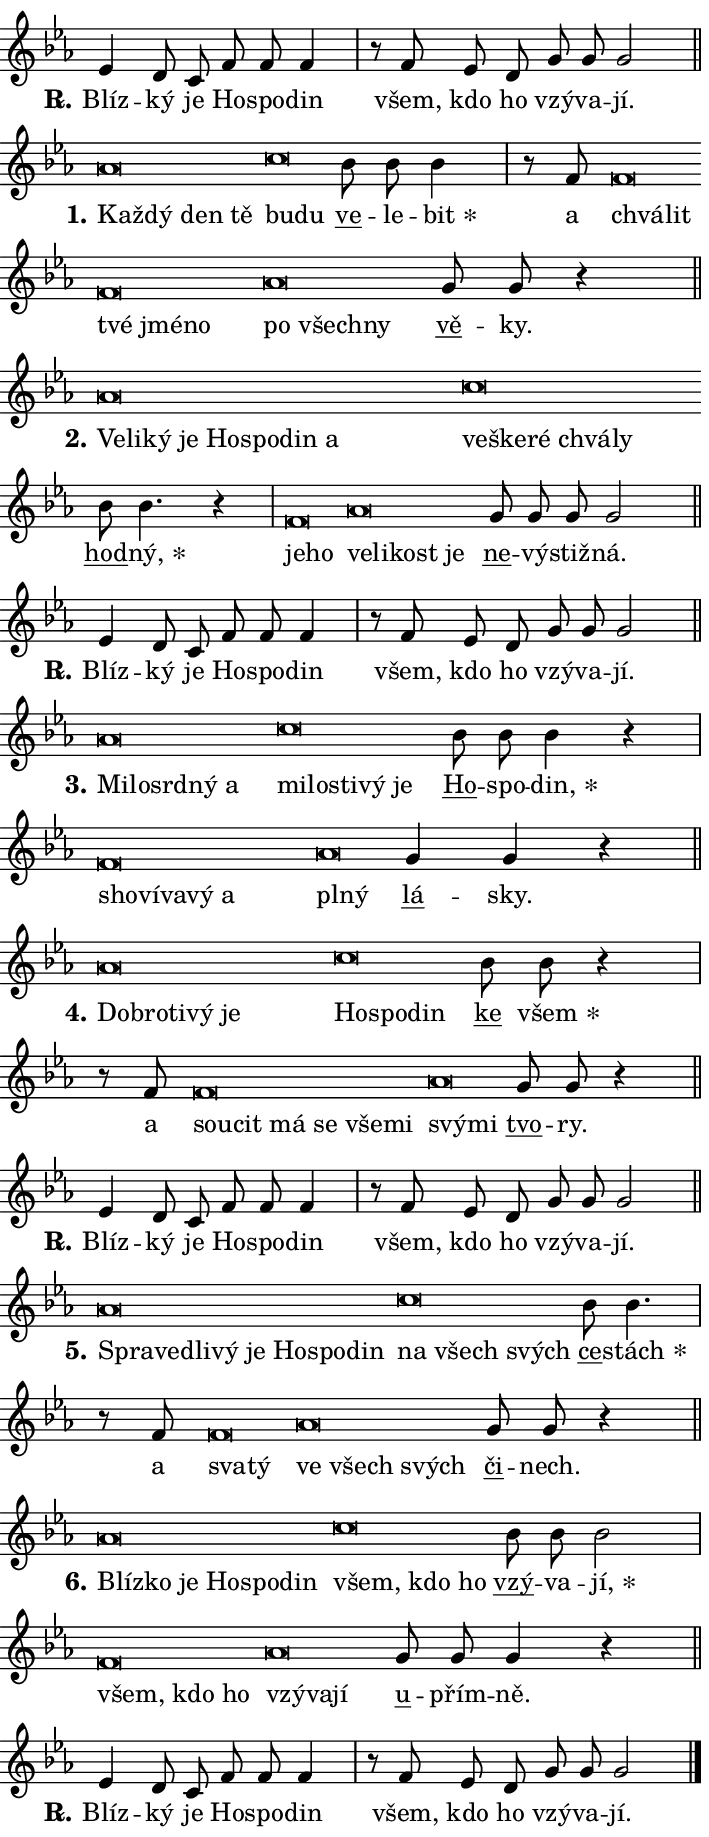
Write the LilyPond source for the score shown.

\version "2.24.0"
\header { tagline = "" }
\paper {
  indent = 0\cm
  top-margin = 0\cm
  right-margin = 0.13\cm % to fit lyric hyphens
  bottom-margin = 0\cm
  left-margin = 0\cm
  paper-width = 12\cm
  page-breaking = #ly:one-page-breaking
  system-system-spacing.basic-distance = #11
  score-system-spacing.basic-distance = #11
  ragged-last = ##f
}


%% Author: Thomas Morley
%% https://lists.gnu.org/archive/html/lilypond-user/2020-05/msg00002.html
#(define (line-position grob)
"Returns position of @var[grob} in current system:
   @code{'start}, if at first time-step
   @code{'end}, if at last time-step
   @code{'middle} otherwise
"
  (let* ((col (ly:item-get-column grob))
         (ln (ly:grob-object col 'left-neighbor))
         (rn (ly:grob-object col 'right-neighbor))
         (col-to-check-left (if (ly:grob? ln) ln col))
         (col-to-check-right (if (ly:grob? rn) rn col))
         (break-dir-left
           (and
             (ly:grob-property col-to-check-left 'non-musical #f)
             (ly:item-break-dir col-to-check-left)))
         (break-dir-right
           (and
             (ly:grob-property col-to-check-right 'non-musical #f)
             (ly:item-break-dir col-to-check-right))))
        (cond ((eqv? 1 break-dir-left) 'start)
              ((eqv? -1 break-dir-right) 'end)
              (else 'middle))))

#(define (tranparent-at-line-position vctor)
  (lambda (grob)
  "Relying on @code{line-position} select the relevant enry from @var{vctor}.
Used to determine transparency,"
    (case (line-position grob)
      ((end) (not (vector-ref vctor 0)))
      ((middle) (not (vector-ref vctor 1)))
      ((start) (not (vector-ref vctor 2))))))

noteHeadBreakVisibility =
#(define-music-function (break-visibility)(vector?)
"Makes @code{NoteHead}s transparent relying on @var{break-visibility}"
#{
  \override NoteHead.transparent =
    #(tranparent-at-line-position break-visibility)
#})

#(define delete-ledgers-for-transparent-note-heads
  (lambda (grob)
    "Reads whether a @code{NoteHead} is transparent.
If so this @code{NoteHead} is removed from @code{'note-heads} from
@var{grob}, which is supposed to be @code{LedgerLineSpanner}.
As a result ledgers are not printed for this @code{NoteHead}"
    (let* ((nhds-array (ly:grob-object grob 'note-heads))
           (nhds-list
             (if (ly:grob-array? nhds-array)
                 (ly:grob-array->list nhds-array)
                 '()))
           ;; Relies on the transparent-property being done before
           ;; Staff.LedgerLineSpanner.after-line-breaking is executed.
           ;; This is fragile ...
           (to-keep
             (remove
               (lambda (nhd)
                 (ly:grob-property nhd 'transparent #f))
               nhds-list)))
      ;; TODO find a better method to iterate over grob-arrays, similiar
      ;; to filter/remove etc for lists
      ;; For now rebuilt from scratch
      (set! (ly:grob-object grob 'note-heads)  '())
      (for-each
        (lambda (nhd)
          (ly:pointer-group-interface::add-grob grob 'note-heads nhd))
        to-keep))))

squashNotes = {
  \override NoteHead.X-extent = #'(-0.2 . 0.2)
  \override NoteHead.Y-extent = #'(-0.75 . 0)
  \override NoteHead.stencil =
    #(lambda (grob)
       (let ((pos (ly:grob-property grob 'staff-position)))
         (begin
           (if (< pos -7) (display "ERROR: Lower brevis then expected\n") (display ""))
           (if (<= pos -6) ly:text-interface::print ly:note-head::print))))
}
unSquashNotes = {
  \revert NoteHead.X-extent
  \revert NoteHead.Y-extent
  \revert NoteHead.stencil
}

hideNotes = \noteHeadBreakVisibility #begin-of-line-visible
unHideNotes = \noteHeadBreakVisibility #all-visible

% work-around for resetting accidentals
% https://lilypond.org/doc/v2.23/Documentation/notation/displaying-rhythms#unmetered-music
cadenzaMeasure = {
  \cadenzaOff
  \partial 1024 s1024
  \cadenzaOn
}

#(define-markup-command (accent layout props text) (markup?)
  "Underline accented syllable"
  (interpret-markup layout props
    #{\markup \override #'(offset . 4.3) \underline { #text }#}))

responsum = \markup \concat {
  "R" \hspace #-1.05 \path #0.1 #'((moveto 0 0.07) (lineto 0.9 0.8)) \hspace #0.05 "."
}

spaceSize = #0.6828661417322834 % exact space size for TeX Gyre Schola

\layout {
  \context {
    \Staff
    \remove "Time_signature_engraver"
    \override LedgerLineSpanner.after-line-breaking = #delete-ledgers-for-transparent-note-heads
  }
  \context {
    \Lyrics {
      \override LyricSpace.minimum-distance = \spaceSize
      \override LyricText.font-name = #"TeX Gyre Schola"
      \override LyricText.font-size = 1
      \override StanzaNumber.font-name = #"TeX Gyre Schola Bold"
      \override StanzaNumber.font-size = 1
    }
  }
  \context {
    \Score 
    \override NoteHead.text =
      #(lambda (grob) 
        (let ((pos (ly:grob-property grob 'staff-position)))
          #{\markup {
            \combine
              \halign #-0.55 \raise #(if (= pos -6) 0 0.5) \override #'(thickness . 2) \draw-line #'(3.2 . 0)
              \musicglyph "noteheads.sM1"
          }#}))
  }
}

% magnetic-lyrics.ily
%
%   written by
%     Jean Abou Samra <jean@abou-samra.fr>
%     Werner Lemberg <wl@gnu.org>
%
%   adapted by
%     Jiri Hon <jiri.hon@gmail.com>
%
% Version 2022-Apr-15

% https://www.mail-archive.com/lilypond-user@gnu.org/msg149350.html

#(define (Left_hyphen_pointer_engraver context)
   "Collect syllable-hyphen-syllable occurrences in lyrics and store
them in properties.  This engraver only looks to the left.  For
example, if the lyrics input is @code{foo -- bar}, it does the
following.

@itemize @bullet
@item
Set the @code{text} property of the @code{LyricHyphen} grob between
@q{foo} and @q{bar} to @code{foo}.

@item
Set the @code{left-hyphen} property of the @code{LyricText} grob with
text @q{foo} to the @code{LyricHyphen} grob between @q{foo} and
@q{bar}.
@end itemize

Use this auxiliary engraver in combination with the
@code{lyric-@/text::@/apply-@/magnetic-@/offset!} hook."
   (let ((hyphen #f)
         (text #f))
     (make-engraver
      (acknowledgers
       ((lyric-syllable-interface engraver grob source-engraver)
        (set! text grob)))
      (end-acknowledgers
       ((lyric-hyphen-interface engraver grob source-engraver)
        ;(when (not (grob::has-interface grob 'lyric-space-interface))
          (set! hyphen grob)));)
      ((stop-translation-timestep engraver)
       (when (and text hyphen)
         (ly:grob-set-object! text 'left-hyphen hyphen))
       (set! text #f)
       (set! hyphen #f)))))

#(define (lyric-text::apply-magnetic-offset! grob)
   "If the space between two syllables is less than the value in
property @code{LyricText@/.details@/.squash-threshold}, move the right
syllable to the left so that it gets concatenated with the left
syllable.

Use this function as a hook for
@code{LyricText@/.after-@/line-@/breaking} if the
@code{Left_@/hyphen_@/pointer_@/engraver} is active."
   (let ((hyphen (ly:grob-object grob 'left-hyphen #f)))
     (when hyphen
       (let ((left-text (ly:spanner-bound hyphen LEFT)))
         (when (grob::has-interface left-text 'lyric-syllable-interface)
           (let* ((common (ly:grob-common-refpoint grob left-text X))
                  (this-x-ext (ly:grob-extent grob common X))
                  (left-x-ext
                   (begin
                     ;; Trigger magnetism for left-text.
                     (ly:grob-property left-text 'after-line-breaking)
                     (ly:grob-extent left-text common X)))
                  ;; `delta` is the gap width between two syllables.
                  (delta (- (interval-start this-x-ext)
                            (interval-end left-x-ext)))
                  (details (ly:grob-property grob 'details))
                  (threshold (assoc-get 'squash-threshold details 0.2)))
             (when (< delta threshold)
               (let* (;; We have to manipulate the input text so that
                      ;; ligatures crossing syllable boundaries are not
                      ;; disabled.  For languages based on the Latin
                      ;; script this is essentially a beautification.
                      ;; However, for non-Western scripts it can be a
                      ;; necessity.
                      (lt (ly:grob-property left-text 'text))
                      (rt (ly:grob-property grob 'text))
                      (is-space (grob::has-interface hyphen 'lyric-space-interface))
                      (space (if is-space " " ""))
                      (extra-delta (if is-space spaceSize 0))
                      ;; Append new syllable.
                      (ltrt-space (if (and (string? lt) (string? rt))
                                (string-append lt space rt)
                                (make-concat-markup (list lt space rt))))
                      ;; Right-align `ltrt` to the right side.
                      (ltrt-space-markup (grob-interpret-markup
                               grob
                               (make-translate-markup
                                (cons (interval-length this-x-ext) 0)
                                (make-right-align-markup ltrt-space)))))
                 (begin
                   ;; Don't print `left-text`.
                   (ly:grob-set-property! left-text 'stencil #f)
                   ;; Set text and stencil (which holds all collected
                   ;; syllables so far) and shift it to the left.
                   (ly:grob-set-property! grob 'text ltrt-space)
                   (ly:grob-set-property! grob 'stencil ltrt-space-markup)
                   (ly:grob-translate-axis! grob (- (- delta extra-delta)) X))))))))))


#(define (lyric-hyphen::displace-bounds-first grob)
   ;; Make very sure this callback isn't triggered too early.
   (let ((left (ly:spanner-bound grob LEFT))
         (right (ly:spanner-bound grob RIGHT)))
     (ly:grob-property left 'after-line-breaking)
     (ly:grob-property right 'after-line-breaking)
     (ly:lyric-hyphen::print grob)))

squashThreshold = #0.4

\layout {
  \context {
    \Lyrics
    \consists #Left_hyphen_pointer_engraver
    \override LyricText.after-line-breaking =
      #lyric-text::apply-magnetic-offset!
    \override LyricHyphen.stencil = #lyric-hyphen::displace-bounds-first
    \override LyricText.details.squash-threshold = \squashThreshold
    \override LyricHyphen.minimum-distance = 0
    \override LyricHyphen.minimum-length = \squashThreshold
  }
}

squashText = \override LyricText.details.squash-threshold = 9999
unSquashText = \override LyricText.details.squash-threshold = \squashThreshold

leftText = \override LyricText.self-alignment-X = #LEFT
unLeftText = \revert LyricText.self-alignment-X

starOffset = #(lambda (grob) 
                (let ((x_offset (ly:self-alignment-interface::aligned-on-x-parent grob)))
                  (if (= x_offset 0) 0 (+ x_offset 1.2))))

star = #(define-music-function (syllable)(string?)
"Append star separator at the end of a syllable"
#{
  \once \override LyricText.X-offset = #starOffset
  \lyricmode { \markup {
    #syllable
    \override #'((font-name . "TeX Gyre Schola Bold")) \hspace #0.2 \lower #0.65 \larger "*"
  } }
#})

starAccent = #(define-music-function (syllable)(string?)
"Append star separator at the end of a syllable and make accent"
#{
  \once \override LyricText.X-offset = #starOffset
  \lyricmode { \markup {
    \accent #syllable
    \override #'((font-name . "TeX Gyre Schola Bold")) \hspace #0.2 \lower #0.65 \larger "*"
  } }
#})

breath = #(define-music-function (syllable)(string?)
"Append breathing indicator at the end of a syllable"
#{
  \lyricmode { \markup { #syllable "+" } }
#})

optionalBreath = #(define-music-function (syllable)(string?)
"Append optional breathing indicator at the end of a syllable"
#{
  \lyricmode { \markup { #syllable "(+)" } }
#})


\score {
    <<
        \new Voice = "melody" { \cadenzaOn \key es \major \relative { es'4 d8 c f f f4 \cadenzaMeasure \bar "|" r8 f es d \bar "" g g g2 \cadenzaMeasure \bar "||" \break } }
        \new Lyrics \lyricsto "melody" { \lyricmode { \set stanza = \responsum
Blíz -- ký je Ho -- spo -- din všem, kdo ho vzý -- va -- jí. } }
    >>
    \layout {}
}

\score {
    <<
        \new Voice = "melody" { \cadenzaOn \key es \major \relative { \squashNotes as'\breve*1/16 \hideNotes \breve*1/16 \bar "" \breve*1/16 \breve*1/16 \bar "" \unHideNotes \unSquashNotes \squashNotes c\breve*1/16 \hideNotes \breve*1/16 \bar "" \unHideNotes \unSquashNotes \bar "" bes8 bes bes4 \cadenzaMeasure \bar "|" r8 f8 \squashNotes f\breve*1/16 \hideNotes \breve*1/16 \bar "" \breve*1/16 \bar "" \breve*1/16 \breve*1/16 \bar "" \unHideNotes \unSquashNotes \squashNotes as\breve*1/16 \hideNotes \breve*1/16 \breve*1/16 \bar "" \unHideNotes \unSquashNotes \bar "" g8 g r4 \cadenzaMeasure \bar "||" \break } }
        \new Lyrics \lyricsto "melody" { \lyricmode { \set stanza = "1."
\leftText Kaž -- \squashText dý den tě \unSquashText bu -- \squashText du \unLeftText \unSquashText \markup \accent ve -- le -- \star bit a \leftText chvá -- \squashText lit tvé jmé -- no \unSquashText po \squashText všech -- ny \unLeftText \unSquashText \markup \accent vě -- ky. } }
    >>
    \layout {}
}

\score {
    <<
        \new Voice = "melody" { \cadenzaOn \key es \major \relative { \squashNotes as'\breve*1/16 \hideNotes \breve*1/16 \bar "" \breve*1/16 \bar "" \breve*1/16 \bar "" \breve*1/16 \bar "" \breve*1/16 \bar "" \breve*1/16 \breve*1/16 \bar "" \unHideNotes \unSquashNotes \squashNotes c\breve*1/16 \hideNotes \breve*1/16 \bar "" \breve*1/16 \bar "" \breve*1/16 \breve*1/16 \bar "" \unHideNotes \unSquashNotes \bar "" bes8 bes4. r4 \cadenzaMeasure \bar "|" \squashNotes f\breve*1/16 \hideNotes \breve*1/16 \bar "" \unHideNotes \unSquashNotes \squashNotes as\breve*1/16 \hideNotes \breve*1/16 \bar "" \breve*1/16 \breve*1/16 \bar "" \unHideNotes \unSquashNotes \bar "" g8 g g g2 \cadenzaMeasure \bar "||" \break } }
        \new Lyrics \lyricsto "melody" { \lyricmode { \set stanza = "2."
\leftText Ve -- \squashText li -- ký je Ho -- spo -- din a \unSquashText ve -- \squashText ške -- ré chvá -- ly \unLeftText \unSquashText \markup \accent hod -- \star ný, \leftText je -- \squashText ho \unSquashText ve -- \squashText li -- kost je \unLeftText \unSquashText \markup \accent ne -- vý -- stiž -- ná. } }
    >>
    \layout {}
}

\score {
    <<
        \new Voice = "melody" { \cadenzaOn \key es \major \relative { es'4 d8 c f f f4 \cadenzaMeasure \bar "|" r8 f es d \bar "" g g g2 \cadenzaMeasure \bar "||" \break } }
        \new Lyrics \lyricsto "melody" { \lyricmode { \set stanza = \responsum
Blíz -- ký je Ho -- spo -- din všem, kdo ho vzý -- va -- jí. } }
    >>
    \layout {}
}

\score {
    <<
        \new Voice = "melody" { \cadenzaOn \key es \major \relative { \squashNotes as'\breve*1/16 \hideNotes \breve*1/16 \bar "" \breve*1/16 \bar "" \breve*1/16 \breve*1/16 \bar "" \unHideNotes \unSquashNotes \squashNotes c\breve*1/16 \hideNotes \breve*1/16 \bar "" \breve*1/16 \bar "" \breve*1/16 \breve*1/16 \bar "" \unHideNotes \unSquashNotes \bar "" bes8 bes bes4 r \cadenzaMeasure \bar "|" \squashNotes f\breve*1/16 \hideNotes \breve*1/16 \bar "" \breve*1/16 \bar "" \breve*1/16 \breve*1/16 \bar "" \unHideNotes \unSquashNotes \squashNotes as\breve*1/16 \hideNotes \breve*1/16 \bar "" \unHideNotes \unSquashNotes \bar "" g4 g r \cadenzaMeasure \bar "||" \break } }
        \new Lyrics \lyricsto "melody" { \lyricmode { \set stanza = "3."
\leftText Mi -- \squashText lo -- srd -- ný a \unSquashText mi -- \squashText lo -- sti -- vý je \unLeftText \unSquashText \markup \accent Ho -- spo -- \star din, \leftText sho -- \squashText ví -- va -- vý a \unSquashText pl -- \squashText ný \unLeftText \unSquashText \markup \accent lá -- sky. } }
    >>
    \layout {}
}

\score {
    <<
        \new Voice = "melody" { \cadenzaOn \key es \major \relative { \squashNotes as'\breve*1/16 \hideNotes \breve*1/16 \bar "" \breve*1/16 \bar "" \breve*1/16 \breve*1/16 \bar "" \unHideNotes \unSquashNotes \squashNotes c\breve*1/16 \hideNotes \breve*1/16 \breve*1/16 \bar "" \unHideNotes \unSquashNotes \bar "" bes8 bes r4 \cadenzaMeasure \bar "|" r8 f8 \squashNotes f\breve*1/16 \hideNotes \breve*1/16 \bar "" \breve*1/16 \bar "" \breve*1/16 \bar "" \breve*1/16 \breve*1/16 \bar "" \unHideNotes \unSquashNotes \squashNotes as\breve*1/16 \hideNotes \breve*1/16 \bar "" \unHideNotes \unSquashNotes \bar "" g8 g r4 \cadenzaMeasure \bar "||" \break } }
        \new Lyrics \lyricsto "melody" { \lyricmode { \set stanza = "4."
\leftText Dob -- \squashText ro -- ti -- vý je \unSquashText Ho -- \squashText spo -- din \unLeftText \unSquashText \markup \accent ke \star všem a \leftText sou -- \squashText cit má se vše -- mi \unSquashText svý -- \squashText mi \unLeftText \unSquashText \markup \accent tvo -- ry. } }
    >>
    \layout {}
}

\score {
    <<
        \new Voice = "melody" { \cadenzaOn \key es \major \relative { es'4 d8 c f f f4 \cadenzaMeasure \bar "|" r8 f es d \bar "" g g g2 \cadenzaMeasure \bar "||" \break } }
        \new Lyrics \lyricsto "melody" { \lyricmode { \set stanza = \responsum
Blíz -- ký je Ho -- spo -- din všem, kdo ho vzý -- va -- jí. } }
    >>
    \layout {}
}

\score {
    <<
        \new Voice = "melody" { \cadenzaOn \key es \major \relative { \squashNotes as'\breve*1/16 \hideNotes \breve*1/16 \bar "" \breve*1/16 \bar "" \breve*1/16 \bar "" \breve*1/16 \bar "" \breve*1/16 \bar "" \breve*1/16 \breve*1/16 \bar "" \unHideNotes \unSquashNotes \squashNotes c\breve*1/16 \hideNotes \breve*1/16 \breve*1/16 \bar "" \unHideNotes \unSquashNotes \bar "" bes8 bes4. \cadenzaMeasure \bar "|" r8 f8 \squashNotes f\breve*1/16 \hideNotes \breve*1/16 \bar "" \unHideNotes \unSquashNotes \squashNotes as\breve*1/16 \hideNotes \breve*1/16 \breve*1/16 \bar "" \unHideNotes \unSquashNotes \bar "" g8 g r4 \cadenzaMeasure \bar "||" \break } }
        \new Lyrics \lyricsto "melody" { \lyricmode { \set stanza = "5."
\leftText Spra -- \squashText ve -- dli -- vý je Ho -- spo -- din \unSquashText na \squashText všech svých \unLeftText \unSquashText \markup \accent ce -- \star stách a \leftText sva -- \squashText tý \unSquashText ve \squashText všech svých \unLeftText \unSquashText \markup \accent či -- nech. } }
    >>
    \layout {}
}

\score {
    <<
        \new Voice = "melody" { \cadenzaOn \key es \major \relative { \squashNotes as'\breve*1/16 \hideNotes \breve*1/16 \bar "" \breve*1/16 \bar "" \breve*1/16 \bar "" \breve*1/16 \breve*1/16 \bar "" \unHideNotes \unSquashNotes \squashNotes c\breve*1/16 \hideNotes \breve*1/16 \breve*1/16 \bar "" \unHideNotes \unSquashNotes \bar "" bes8 bes bes2 \cadenzaMeasure \bar "|" \squashNotes f\breve*1/16 \hideNotes \breve*1/16 \breve*1/16 \bar "" \unHideNotes \unSquashNotes \squashNotes as\breve*1/16 \hideNotes \breve*1/16 \breve*1/16 \bar "" \unHideNotes \unSquashNotes \bar "" g8 g g4 r \cadenzaMeasure \bar "||" \break } }
        \new Lyrics \lyricsto "melody" { \lyricmode { \set stanza = "6."
\leftText Blíz -- \squashText ko je Ho -- spo -- din \unSquashText všem, \squashText kdo ho \unLeftText \unSquashText \markup \accent vzý -- va -- \star jí, \leftText všem, \squashText kdo ho \unSquashText vzý -- \squashText va -- jí \unLeftText \unSquashText \markup \accent u -- přím -- ně. } }
    >>
    \layout {}
}

\score {
    <<
        \new Voice = "melody" { \cadenzaOn \key es \major \relative { es'4 d8 c f f f4 \cadenzaMeasure \bar "|" r8 f es d \bar "" g g g2 \cadenzaMeasure \bar "||" \break } \bar "|." }
        \new Lyrics \lyricsto "melody" { \lyricmode { \set stanza = \responsum
Blíz -- ký je Ho -- spo -- din všem, kdo ho vzý -- va -- jí. } }
    >>
    \layout {}
}
